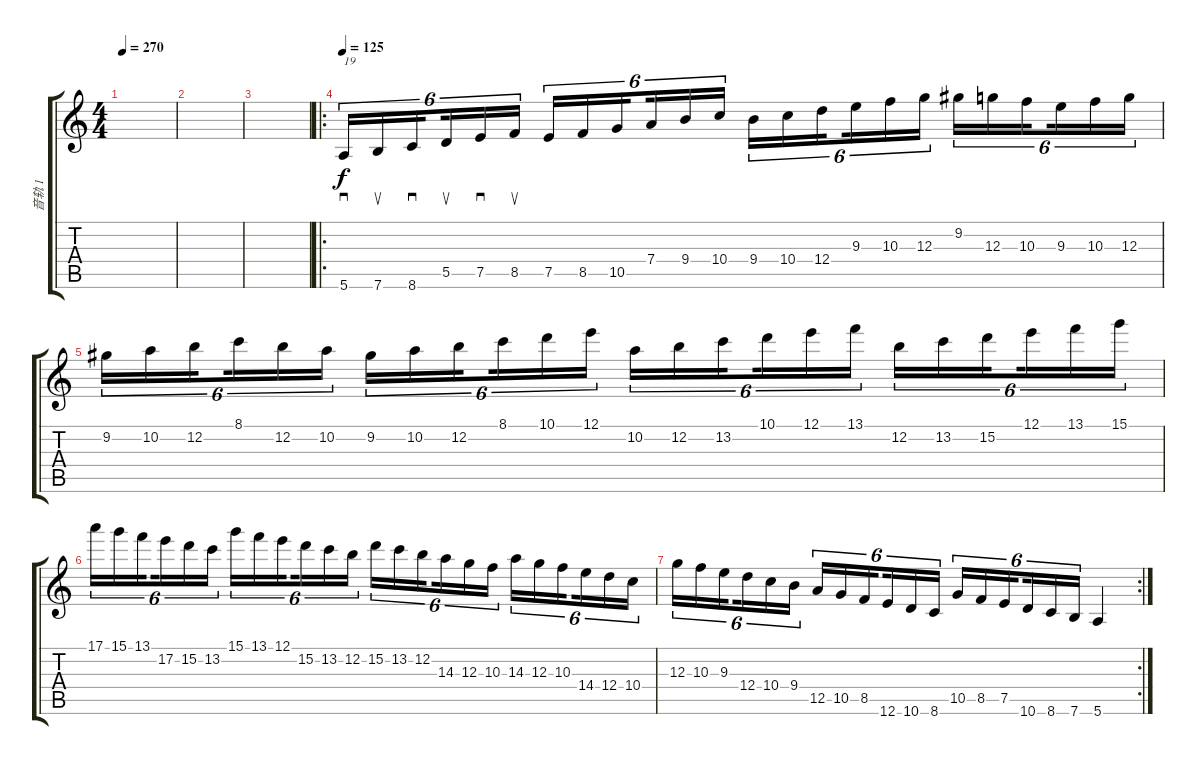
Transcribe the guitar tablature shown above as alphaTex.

\track ("音轨 1" "音轨 1") {instrument distortionguitar}
\staff {score tabs}
\tuning (E4 B3 G3 D3 A2 E2) {hide}
\ts (4 4)
\tempo 270
\clef g2
\ks c
|
|
|
\ro
\tempo 125
5.6.16{sd tu (6 4) txt "19"} 7.6.16{su tu (6 4)} 8.6.16{sd tu (6 4) beam splitsecondary} 5.5.16{su tu (6 4)} 7.5.16{sd tu (6 4)} 8.5.16{su tu (6 4)} 7.5.16{tu (6 4)} 8.5.16{tu (6 4)} 10.5.16{tu (6 4) beam splitsecondary} 7.4.16{tu (6 4)} 9.4.16{tu (6 4)} 10.4.16{tu (6 4)} 9.4.16{tu (6 4)} 10.4.16{tu (6 4)} 12.4.16{tu (6 4) beam splitsecondary} 9.3.16{tu (6 4)} 10.3.16{tu (6 4)} 12.3.16{tu (6 4)} 9.2.16{tu (6 4)} 12.3.16{tu (6 4)} 10.3.16{tu (6 4) beam splitsecondary} 9.3.16{tu (6 4)} 10.3.16{tu (6 4)} 12.3.16{tu (6 4)} |
9.2.16{tu (6 4)} 10.2.16{tu (6 4)} 12.2.16{tu (6 4) beam splitsecondary} 8.1.16{tu (6 4)} 12.2.16{tu (6 4) txt ""} 10.2.16{tu (6 4)} 9.2.16{tu (6 4)} 10.2.16{tu (6 4)} 12.2.16{tu (6 4) beam splitsecondary} 8.1.16{tu (6 4)} 10.1.16{tu (6 4)} 12.1.16{tu (6 4)} 10.2.16{tu (6 4)} 12.2.16{tu (6 4)} 13.2.16{tu (6 4) beam splitsecondary} 10.1.16{tu (6 4)} 12.1.16{tu (6 4)} 13.1.16{tu (6 4)} 12.2.16{tu (6 4)} 13.2.16{tu (6 4)} 15.2.16{tu (6 4) beam splitsecondary} 12.1.16{tu (6 4)} 13.1.16{tu (6 4)} 15.1.16{tu (6 4)} |
17.1.16{tu (6 4)} 15.1.16{tu (6 4)} 13.1.16{tu (6 4) beam splitsecondary} 17.2.16{tu (6 4)} 15.2.16{tu (6 4)} 13.2.16{tu (6 4)} 15.1.16{tu (6 4)} 13.1.16{tu (6 4)} 12.1.16{tu (6 4) beam splitsecondary} 15.2.16{tu (6 4)} 13.2.16{tu (6 4)} 12.2.16{tu (6 4)} 15.2.16{tu (6 4)} 13.2.16{tu (6 4)} 12.2.16{tu (6 4) beam splitsecondary} 14.3.16{tu (6 4)} 12.3.16{tu (6 4)} 10.3.16{tu (6 4)} 14.3.16{tu (6 4)} 12.3.16{tu (6 4)} 10.3.16{tu (6 4) beam splitsecondary} 14.4.16{tu (6 4)} 12.4.16{tu (6 4)} 10.4.16{tu (6 4)} |
\rc 2
12.3.16{tu (6 4)} 10.3.16{tu (6 4)} 9.3.16{tu (6 4) beam splitsecondary} 12.4.16{tu (6 4)} 10.4.16{tu (6 4)} 9.4.16{tu (6 4)} 12.5.16{tu (6 4)} 10.5.16{tu (6 4)} 8.5.16{tu (6 4) beam splitsecondary} 12.6.16{tu (6 4)} 10.6.16{tu (6 4)} 8.6.16{tu (6 4)} 10.5.16{tu (6 4)} 8.5.16{tu (6 4)} 7.5.16{tu (6 4) beam splitsecondary} 10.6.16{tu (6 4)} 8.6.16{tu (6 4)} 7.6.16{tu (6 4)} 5.6.4
